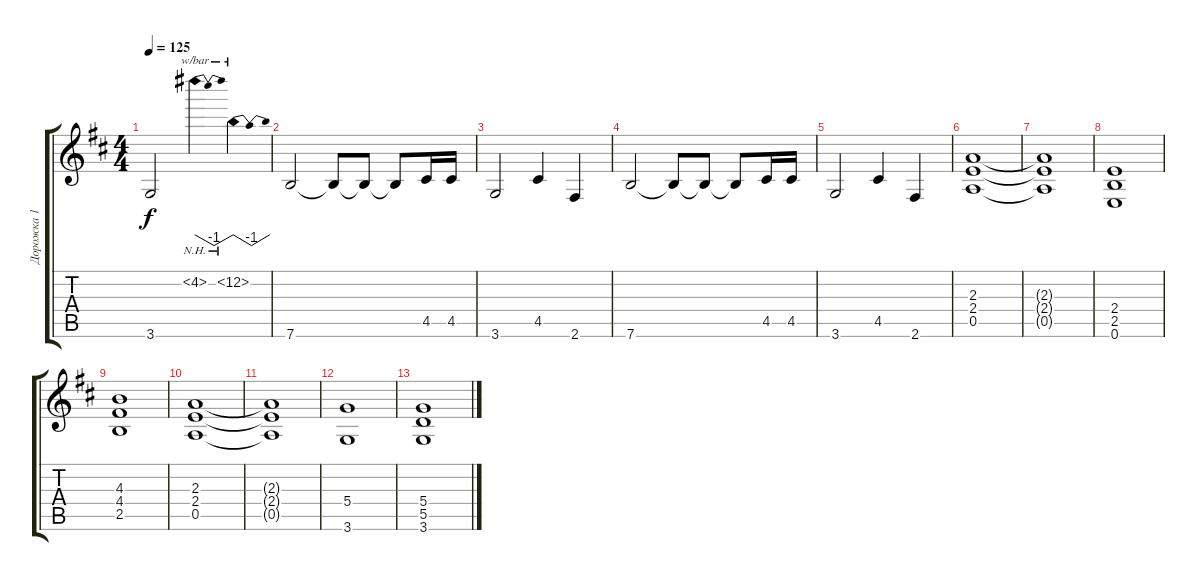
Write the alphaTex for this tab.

\track ("Дорожка 1" "Дорожка 1") {instrument distortionguitar}
\staff {score tabs}
\tuning (E4 B3 G3 D3 A2 E2) {hide}
\ts (4 4)
\tempo 125
\clef g2
\ks d
3.6.2{dy f} 4.2{nh}.4{tbe (dip default 0 0 30 -4 60 0)} 0.2{nh}.4{tbe (dip default 0 0 30 -4 60 0)} |
7.6.2 7.6{t}.8 7.6{t}.8 7.6{t}.8 4.5.16 4.5.16 |
3.6.2 4.5.4 2.6.4 |
7.6.2 7.6{t}.8 7.6{t}.8 7.6{t}.8 4.5.16 4.5.16 |
3.6.2 4.5.4 2.6.4 |
(2.3 2.4 0.5).1 |
(2.3{t} 2.4{t} 0.5{t}).1 |
(2.4 2.5 0.6).1 |
(4.3 4.4 2.5).1 |
(2.3 2.4 0.5).1 |
(2.3{t} 2.4{t} 0.5{t}).1 |
(5.4 3.6).1 |
(5.4 5.5 3.6).1
